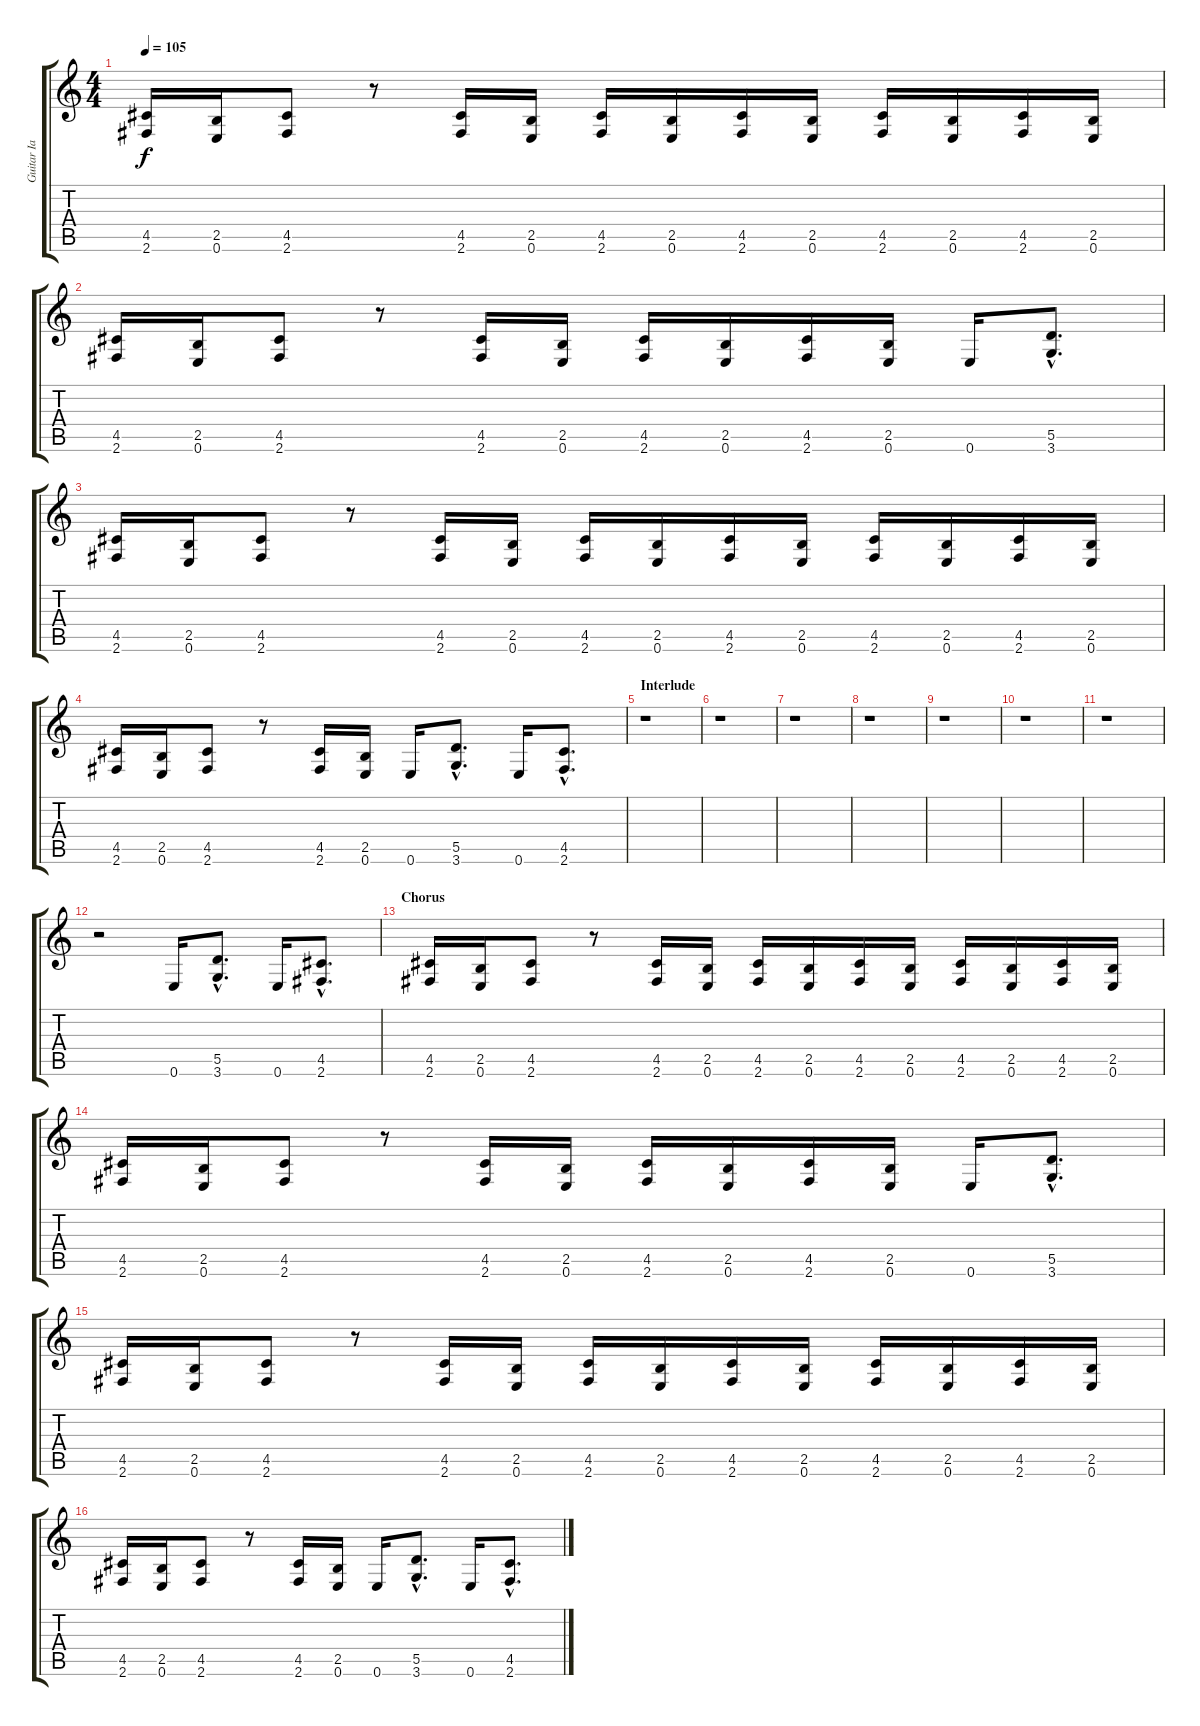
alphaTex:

\track ("Guitar Ia" "Guitar Ia") {instrument overdrivenguitar}
\staff {score tabs}
\tuning (E4 B3 G3 D3 A2 E2) {hide}
\ts (4 4)
\tempo 105
\clef g2
\ks c
(4.5 2.6).16{dy f} (2.5 0.6).16 (4.5 2.6).8 r.8 (4.5 2.6).16 (2.5 0.6).16 (4.5 2.6).16 (2.5 0.6).16 (4.5 2.6).16 (2.5 0.6).16 (4.5 2.6).16 (2.5 0.6).16 (4.5 2.6).16 (2.5 0.6).16 |
(4.5 2.6).16 (2.5 0.6).16 (4.5 2.6).8 r.8 (4.5 2.6).16 (2.5 0.6).16 (4.5 2.6).16 (2.5 0.6).16 (4.5 2.6).16 (2.5 0.6).16 0.6.16{instrument electricguitarmuted} (5.5{hac} 3.6{hac}).8{d instrument overdrivenguitar} |
(4.5 2.6).16 (2.5 0.6).16 (4.5 2.6).8 r.8 (4.5 2.6).16 (2.5 0.6).16 (4.5 2.6).16 (2.5 0.6).16 (4.5 2.6).16 (2.5 0.6).16 (4.5 2.6).16 (2.5 0.6).16 (4.5 2.6).16 (2.5 0.6).16 |
(4.5 2.6).16 (2.5 0.6).16 (4.5 2.6).8 r.8 (4.5 2.6).16 (2.5 0.6).16 0.6.16{instrument electricguitarmuted} (5.5{hac} 3.6{hac}).8{d instrument overdrivenguitar} 0.6.16{instrument electricguitarmuted} (4.5{hac} 2.6{hac}).8{d instrument overdrivenguitar} |
\section ("" "Interlude")
r.1 |
r.1 |
r.1 |
r.1 |
r.1 |
r.1 |
r.1 |
r.2 0.6.16{instrument electricguitarmuted} (5.5{hac} 3.6{hac}).8{d instrument overdrivenguitar} 0.6.16{instrument electricguitarmuted} (4.5{hac} 2.6{hac}).8{d instrument overdrivenguitar} |
\section ("" "Chorus")
(4.5 2.6).16 (2.5 0.6).16 (4.5 2.6).8 r.8 (4.5 2.6).16 (2.5 0.6).16 (4.5 2.6).16 (2.5 0.6).16 (4.5 2.6).16 (2.5 0.6).16 (4.5 2.6).16 (2.5 0.6).16 (4.5 2.6).16 (2.5 0.6).16 |
(4.5 2.6).16 (2.5 0.6).16 (4.5 2.6).8 r.8 (4.5 2.6).16 (2.5 0.6).16 (4.5 2.6).16 (2.5 0.6).16 (4.5 2.6).16 (2.5 0.6).16 0.6.16{instrument electricguitarmuted} (5.5{hac} 3.6{hac}).8{d instrument overdrivenguitar} |
(4.5 2.6).16 (2.5 0.6).16 (4.5 2.6).8 r.8 (4.5 2.6).16 (2.5 0.6).16 (4.5 2.6).16 (2.5 0.6).16 (4.5 2.6).16 (2.5 0.6).16 (4.5 2.6).16 (2.5 0.6).16 (4.5 2.6).16 (2.5 0.6).16 |
(4.5 2.6).16 (2.5 0.6).16 (4.5 2.6).8 r.8 (4.5 2.6).16 (2.5 0.6).16 0.6.16{instrument electricguitarmuted} (5.5{hac} 3.6{hac}).8{d instrument overdrivenguitar} 0.6.16{instrument electricguitarmuted} (4.5{hac} 2.6{hac}).8{d instrument overdrivenguitar}
